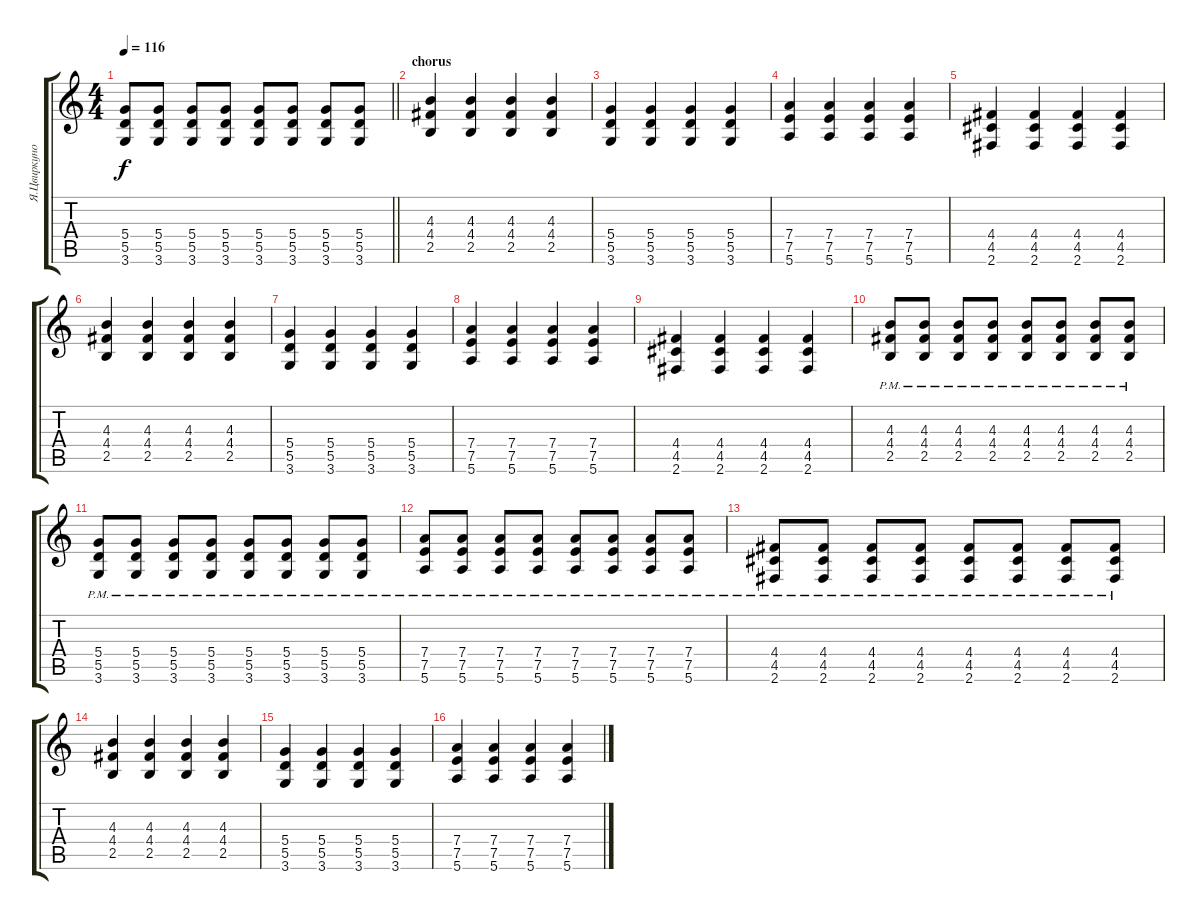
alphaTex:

\track ("Я.Цвиркунов" "Я.Цвиркуно") {instrument distortionguitar}
\staff {score tabs}
\tuning (E4 B3 G3 D3 A2 E2) {hide}
\ts (4 4)
\tempo 116
\clef g2
\barLineRight lightlight
\ks c
(5.4 5.5 3.6).8{dy f} (5.4 5.5 3.6).8 (5.4 5.5 3.6).8 (5.4 5.5 3.6).8 (5.4 5.5 3.6).8 (5.4 5.5 3.6).8 (5.4 5.5 3.6).8 (5.4 5.5 3.6).8 |
\section ("" "chorus")
(4.3 4.4 2.5).4{volume 14} (4.3 4.4 2.5).4 (4.3 4.4 2.5).4 (4.3 4.4 2.5).4 |
(5.4 5.5 3.6).4 (5.4 5.5 3.6).4 (5.4 5.5 3.6).4 (5.4 5.5 3.6).4 |
(7.4 7.5 5.6).4 (7.4 7.5 5.6).4 (7.4 7.5 5.6).4 (7.4 7.5 5.6).4 |
(4.4 4.5 2.6).4 (4.4 4.5 2.6).4 (4.4 4.5 2.6).4 (4.4 4.5 2.6).4 |
(4.3 4.4 2.5).4 (4.3 4.4 2.5).4 (4.3 4.4 2.5).4 (4.3 4.4 2.5).4 |
(5.4 5.5 3.6).4 (5.4 5.5 3.6).4 (5.4 5.5 3.6).4 (5.4 5.5 3.6).4 |
(7.4 7.5 5.6).4 (7.4 7.5 5.6).4 (7.4 7.5 5.6).4 (7.4 7.5 5.6).4 |
(4.4 4.5 2.6).4 (4.4 4.5 2.6).4 (4.4 4.5 2.6).4 (4.4 4.5 2.6).4 |
(4.3{pm} 4.4{pm} 2.5{pm}).8 (4.3{pm} 4.4{pm} 2.5{pm}).8 (4.3{pm} 4.4{pm} 2.5{pm}).8 (4.3{pm} 4.4{pm} 2.5{pm}).8 (4.3{pm} 4.4{pm} 2.5{pm}).8 (4.3{pm} 4.4{pm} 2.5{pm}).8 (4.3{pm} 4.4{pm} 2.5{pm}).8 (4.3{pm} 4.4{pm} 2.5{pm}).8 |
(5.4{pm} 5.5{pm} 3.6{pm}).8 (5.4{pm} 5.5{pm} 3.6{pm}).8 (5.4{pm} 5.5{pm} 3.6{pm}).8 (5.4{pm} 5.5{pm} 3.6{pm}).8 (5.4{pm} 5.5{pm} 3.6{pm}).8 (5.4{pm} 5.5{pm} 3.6{pm}).8 (5.4{pm} 5.5{pm} 3.6{pm}).8 (5.4{pm} 5.5{pm} 3.6{pm}).8 |
(7.4{pm} 7.5{pm} 5.6{pm}).8 (7.4{pm} 7.5{pm} 5.6{pm}).8 (7.4{pm} 7.5{pm} 5.6{pm}).8 (7.4{pm} 7.5{pm} 5.6{pm}).8 (7.4{pm} 7.5{pm} 5.6{pm}).8 (7.4{pm} 7.5{pm} 5.6{pm}).8 (7.4{pm} 7.5{pm} 5.6{pm}).8 (7.4{pm} 7.5{pm} 5.6{pm}).8 |
(4.4{pm} 4.5{pm} 2.6{pm}).8 (4.4{pm} 4.5{pm} 2.6{pm}).8 (4.4{pm} 4.5{pm} 2.6{pm}).8 (4.4{pm} 4.5{pm} 2.6{pm}).8 (4.4{pm} 4.5{pm} 2.6{pm}).8 (4.4{pm} 4.5{pm} 2.6{pm}).8 (4.4{pm} 4.5{pm} 2.6{pm}).8 (4.4{pm} 4.5{pm} 2.6{pm}).8 |
(4.3 4.4 2.5).4 (4.3 4.4 2.5).4 (4.3 4.4 2.5).4 (4.3 4.4 2.5).4 |
(5.4 5.5 3.6).4 (5.4 5.5 3.6).4 (5.4 5.5 3.6).4 (5.4 5.5 3.6).4 |
(7.4 7.5 5.6).4 (7.4 7.5 5.6).4 (7.4 7.5 5.6).4 (7.4 7.5 5.6).4
